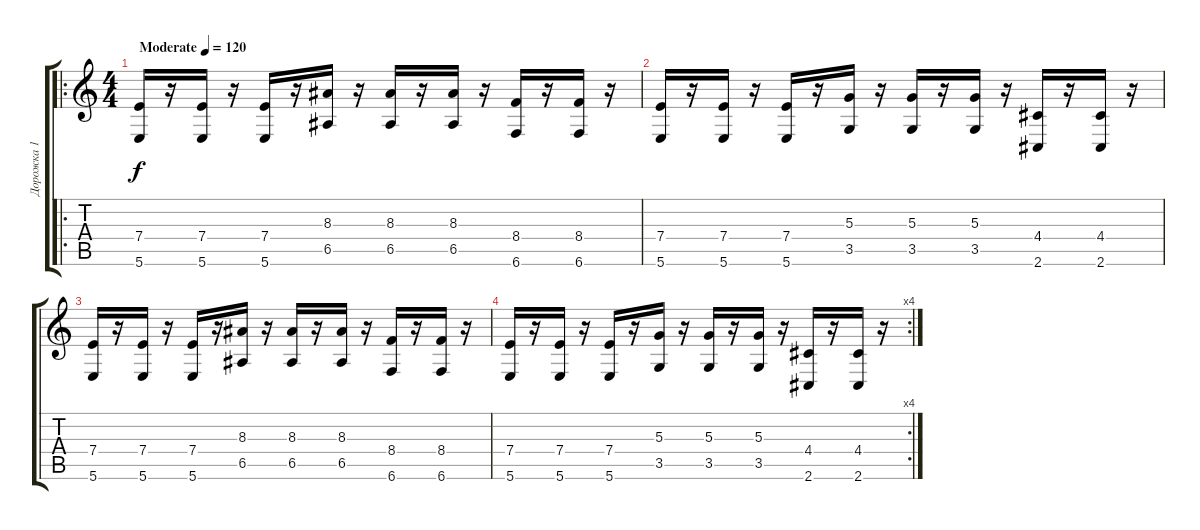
\track ("Дорожка 1" "Дорожка 1") {instrument distortionguitar}
\staff {score tabs}
\tuning (B3 Gb3 D3 A2 E2 B1) {hide}
\ro
\ts (4 4)
\tempo (120 "Moderate")
\clef g2
\ks c
(7.4 5.6).16{dy f instrument distortionguitar} r.16 (7.4 5.6).16 r.16 (7.4 5.6).16 r.16 (8.3 6.5).16 r.16 (8.3 6.5).16 r.16 (8.3 6.5).16 r.16 (8.4 6.6).16 r.16 (8.4 6.6).16 r.16 |
(7.4 5.6).16 r.16 (7.4 5.6).16 r.16 (7.4 5.6).16 r.16 (5.3 3.5).16 r.16 (5.3 3.5).16 r.16 (5.3 3.5).16 r.16 (4.4 2.6).16 r.16 (4.4 2.6).16 r.16 |
(7.4 5.6).16 r.16 (7.4 5.6).16 r.16 (7.4 5.6).16 r.16 (8.3 6.5).16 r.16 (8.3 6.5).16 r.16 (8.3 6.5).16 r.16 (8.4 6.6).16 r.16 (8.4 6.6).16 r.16 |
\rc 4
(7.4 5.6).16 r.16 (7.4 5.6).16 r.16 (7.4 5.6).16 r.16 (5.3 3.5).16 r.16 (5.3 3.5).16 r.16 (5.3 3.5).16 r.16 (4.4 2.6).16 r.16 (4.4 2.6).16 r.16
